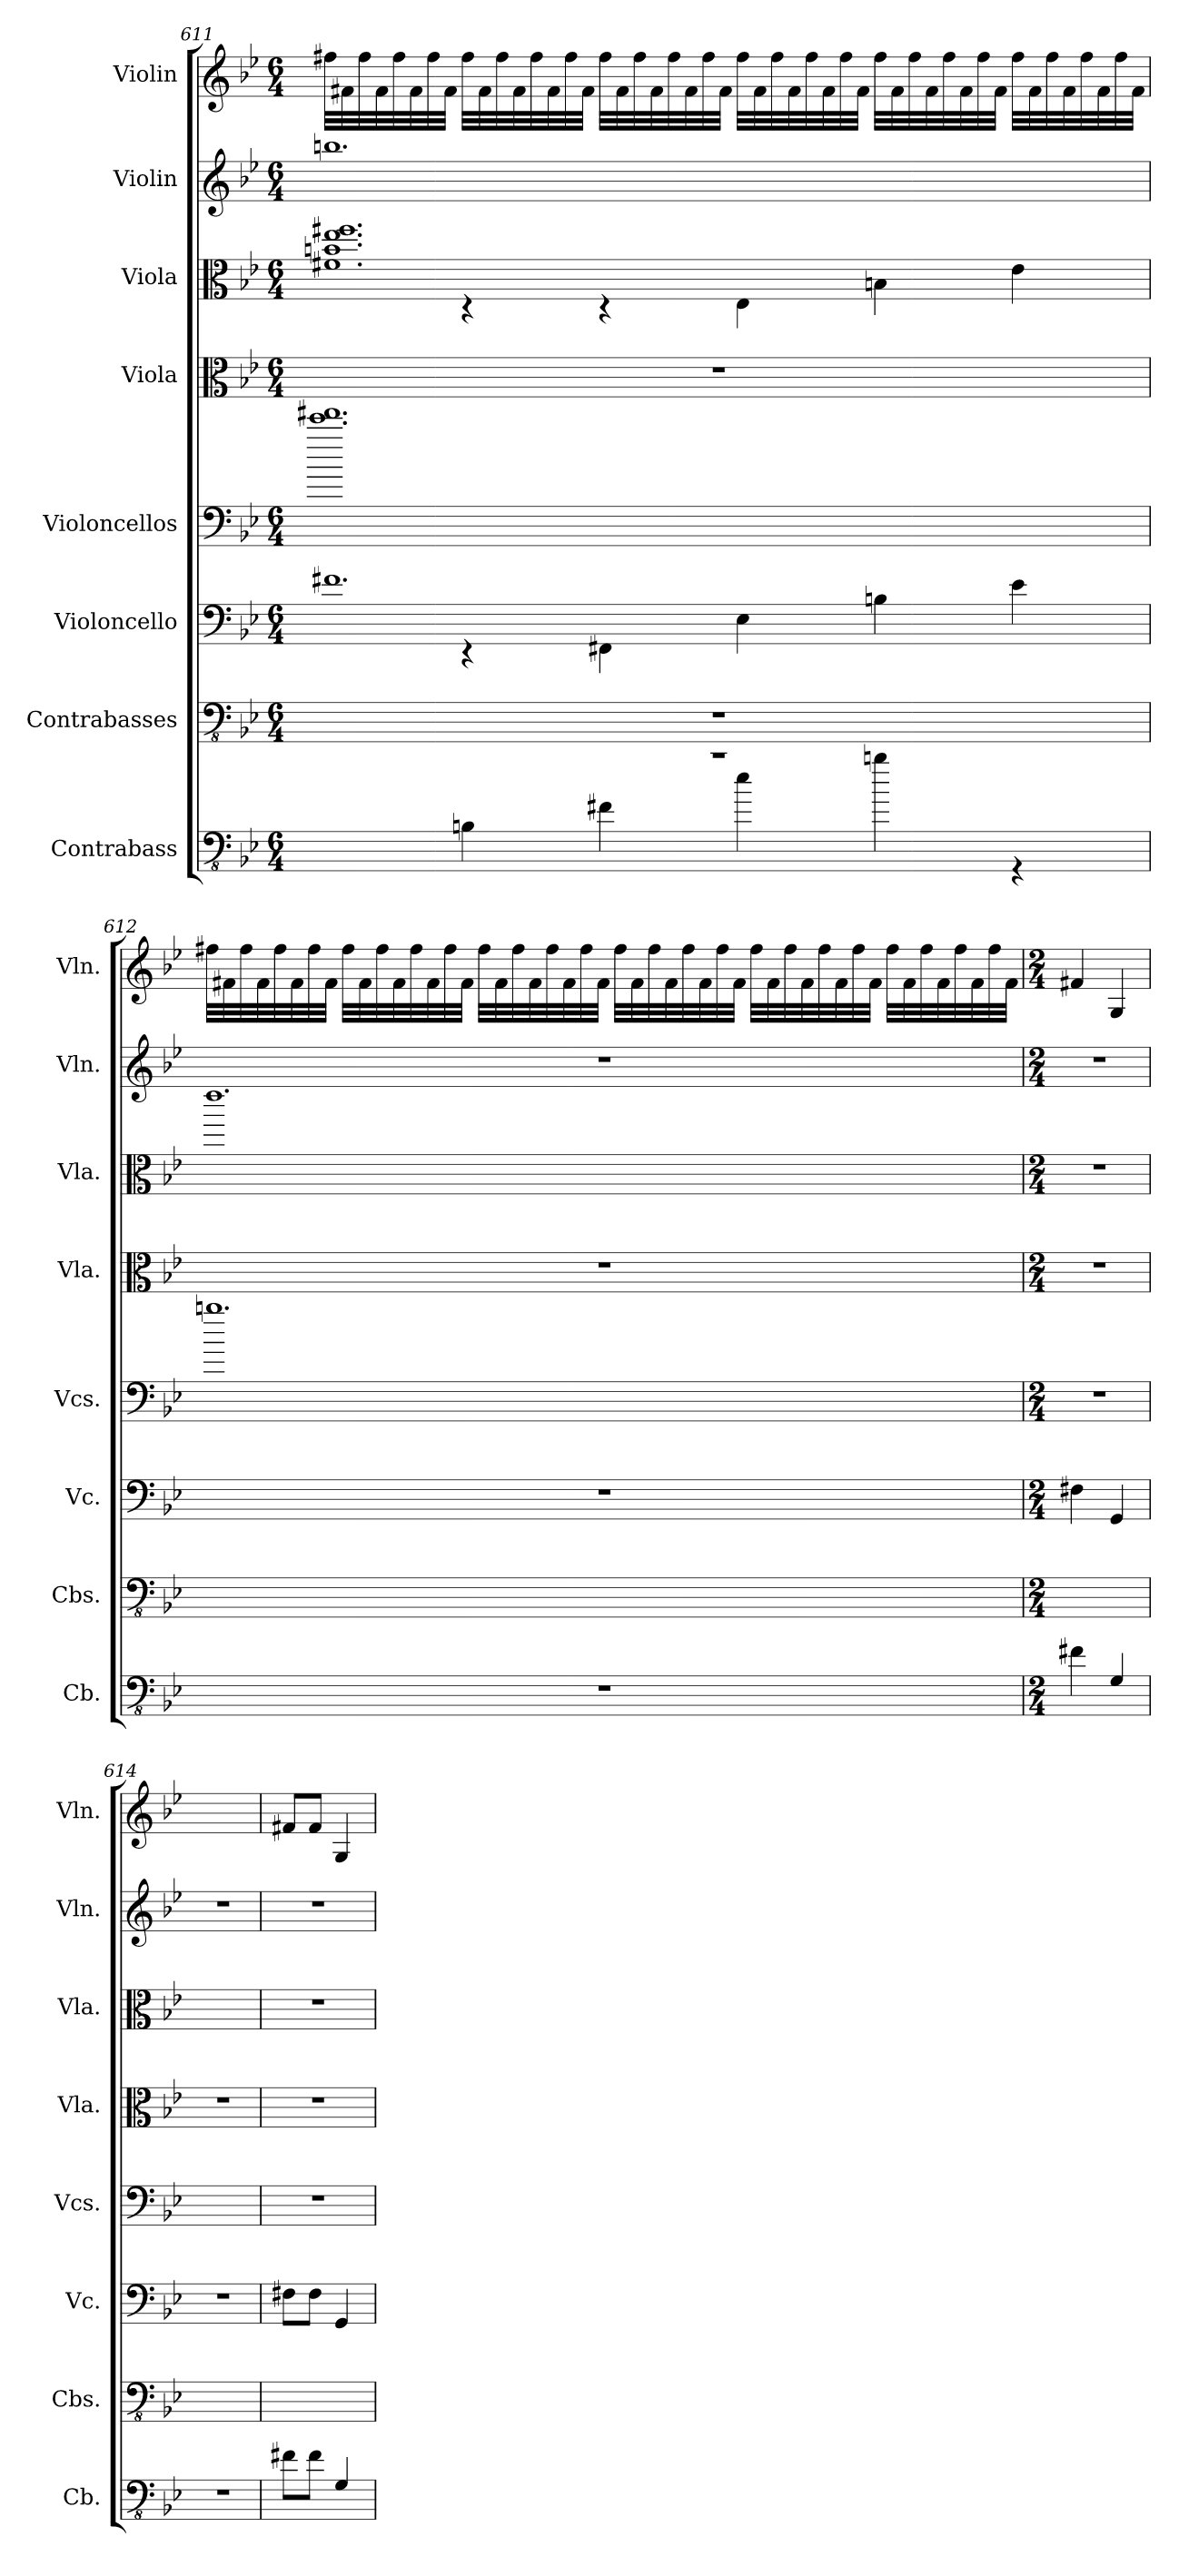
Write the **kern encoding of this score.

**kern	**kern	**kern	**kern	**kern	**kern	**kern	**kern
*part8	*part7	*part6	*part5	*part4	*part3	*part2	*part1
*staff8	*staff7	*staff6	*staff5	*staff4	*staff3	*staff2	*staff1
*I"Contrabass	*I"Contrabasses	*I"Violoncello	*I"Violoncellos	*I"Viola	*I"Viola	*I"Violin	*I"Violin
*I'Cb.	*I'Cbs.	*I'Vc.	*I'Vcs.	*I'Vla.	*I'Vla.	*I'Vln.	*I'Vln.
!!LO:PB:g=z
*clefFv4	*clefFv4	*clefF4	*clefF4	*clefC3	*clefC3	*clefG2	*clefG2
*ITrd7c12	*	*	*	*	*	*	*
*k[b-e-]	*k[b-e-]	*k[b-e-]	*k[b-e-]	*k[b-e-]	*k[b-e-]	*k[b-e-]	*k[b-e-]
*M6/4	*M6/4	*M6/4	*M6/4	*M6/4	*M6/4	*M6/4	*M6/4
=611	=611	=611	=611	=611	=611	=611	=611
*^	*	*^	*	*	*^	*	*
1.r	4ryy	1.r	1.f#X	4ryy	1.eee- 1.fff#X	1.r	1.f#X 1.bn 1.ee- 1.ff#X	4ryy	1.bbn	32ff#X\LLL
.	.	.	.	.	.	.	.	.	.	32f#X\
.	.	.	.	.	.	.	.	.	.	32ff#\
.	.	.	.	.	.	.	.	.	.	32f#\
.	.	.	.	.	.	.	.	.	.	32ff#\
.	.	.	.	.	.	.	.	.	.	32f#\
.	.	.	.	.	.	.	.	.	.	32ff#\
.	.	.	.	.	.	.	.	.	.	32f#\JJJ
.	4BBBn\	.	.	4r	.	.	.	4r	.	32ff#\LLL
.	.	.	.	.	.	.	.	.	.	32f#\
.	.	.	.	.	.	.	.	.	.	32ff#\
.	.	.	.	.	.	.	.	.	.	32f#\
.	.	.	.	.	.	.	.	.	.	32ff#\
.	.	.	.	.	.	.	.	.	.	32f#\
.	.	.	.	.	.	.	.	.	.	32ff#\
.	.	.	.	.	.	.	.	.	.	32f#\JJJ
.	4FF#X\	.	.	4FF#X\	.	.	.	4r	.	32ff#\LLL
.	.	.	.	.	.	.	.	.	.	32f#\
.	.	.	.	.	.	.	.	.	.	32ff#\
.	.	.	.	.	.	.	.	.	.	32f#\
.	.	.	.	.	.	.	.	.	.	32ff#\
.	.	.	.	.	.	.	.	.	.	32f#\
.	.	.	.	.	.	.	.	.	.	32ff#\
.	.	.	.	.	.	.	.	.	.	32f#\JJJ
.	4E-\	.	.	4E-\	.	.	.	4E-\	.	32ff#\LLL
.	.	.	.	.	.	.	.	.	.	32f#\
.	.	.	.	.	.	.	.	.	.	32ff#\
.	.	.	.	.	.	.	.	.	.	32f#\
.	.	.	.	.	.	.	.	.	.	32ff#\
.	.	.	.	.	.	.	.	.	.	32f#\
.	.	.	.	.	.	.	.	.	.	32ff#\
.	.	.	.	.	.	.	.	.	.	32f#\JJJ
.	4Bn\	.	.	4Bn\	.	.	.	4Bn\	.	32ff#\LLL
.	.	.	.	.	.	.	.	.	.	32f#\
.	.	.	.	.	.	.	.	.	.	32ff#\
.	.	.	.	.	.	.	.	.	.	32f#\
.	.	.	.	.	.	.	.	.	.	32ff#\
.	.	.	.	.	.	.	.	.	.	32f#\
.	.	.	.	.	.	.	.	.	.	32ff#\
.	.	.	.	.	.	.	.	.	.	32f#\JJJ
.	4r	.	.	4e-\	.	.	.	4e-\	.	32ff#\LLL
.	.	.	.	.	.	.	.	.	.	32f#\
.	.	.	.	.	.	.	.	.	.	32ff#\
.	.	.	.	.	.	.	.	.	.	32f#\
.	.	.	.	.	.	.	.	.	.	32ff#\
.	.	.	.	.	.	.	.	.	.	32f#\
.	.	.	.	.	.	.	.	.	.	32ff#\
.	.	.	.	.	.	.	.	.	.	32f#\JJJ
*v	*v	*	*v	*v	*	*	*v	*v	*	*
!!LO:PB:g=z
=612	=612	=612	=612	=612	=612	=612	=612
1.r	1.ryy	1.r	1.bbn	1.r	1.eee-	1.r	32ff#X\LLL
.	.	.	.	.	.	.	32f#X\
.	.	.	.	.	.	.	32ff#\
.	.	.	.	.	.	.	32f#\
.	.	.	.	.	.	.	32ff#\
.	.	.	.	.	.	.	32f#\
.	.	.	.	.	.	.	32ff#\
.	.	.	.	.	.	.	32f#\JJJ
.	.	.	.	.	.	.	32ff#\LLL
.	.	.	.	.	.	.	32f#\
.	.	.	.	.	.	.	32ff#\
.	.	.	.	.	.	.	32f#\
.	.	.	.	.	.	.	32ff#\
.	.	.	.	.	.	.	32f#\
.	.	.	.	.	.	.	32ff#\
.	.	.	.	.	.	.	32f#\JJJ
.	.	.	.	.	.	.	32ff#\LLL
.	.	.	.	.	.	.	32f#\
.	.	.	.	.	.	.	32ff#\
.	.	.	.	.	.	.	32f#\
.	.	.	.	.	.	.	32ff#\
.	.	.	.	.	.	.	32f#\
.	.	.	.	.	.	.	32ff#\
.	.	.	.	.	.	.	32f#\JJJ
.	.	.	.	.	.	.	32ff#\LLL
.	.	.	.	.	.	.	32f#\
.	.	.	.	.	.	.	32ff#\
.	.	.	.	.	.	.	32f#\
.	.	.	.	.	.	.	32ff#\
.	.	.	.	.	.	.	32f#\
.	.	.	.	.	.	.	32ff#\
.	.	.	.	.	.	.	32f#\JJJ
.	.	.	.	.	.	.	32ff#\LLL
.	.	.	.	.	.	.	32f#\
.	.	.	.	.	.	.	32ff#\
.	.	.	.	.	.	.	32f#\
.	.	.	.	.	.	.	32ff#\
.	.	.	.	.	.	.	32f#\
.	.	.	.	.	.	.	32ff#\
.	.	.	.	.	.	.	32f#\JJJ
.	.	.	.	.	.	.	32ff#\LLL
.	.	.	.	.	.	.	32f#\
.	.	.	.	.	.	.	32ff#\
.	.	.	.	.	.	.	32f#\
.	.	.	.	.	.	.	32ff#\
.	.	.	.	.	.	.	32f#\
.	.	.	.	.	.	.	32ff#\
.	.	.	.	.	.	.	32f#\JJJ
!!LO:PB:g=z
=613	=613	=613	=613	=613	=613	=613	=613
*M2/4	*M2/4	*M2/4	*M2/4	*M2/4	*M2/4	*M2/4	*M2/4
*	*	*	*	*	*	*	*MM160
4FF#X\	2ryy	4F#X\	2r	2r	2r	2r	4f#X/
4GGG/	.	4GG/	.	.	.	.	4G/
=614	=614	=614	=614	=614	=614	=614	=614
2r	2ryy	2r	2ryy	2r	2ryy	2r	2ryy
=615	=615	=615	=615	=615	=615	=615	=615
8FF#X\L	2ryy	8F#X\L	2r	2r	2r	2r	8f#X/L
8FF#\J	.	8F#\J	.	.	.	.	8f#/J
4GGG/	.	4GG/	.	.	.	.	4G/
=	=	=	=	=	=	=	=
*-	*-	*-	*-	*-	*-	*-	*-
